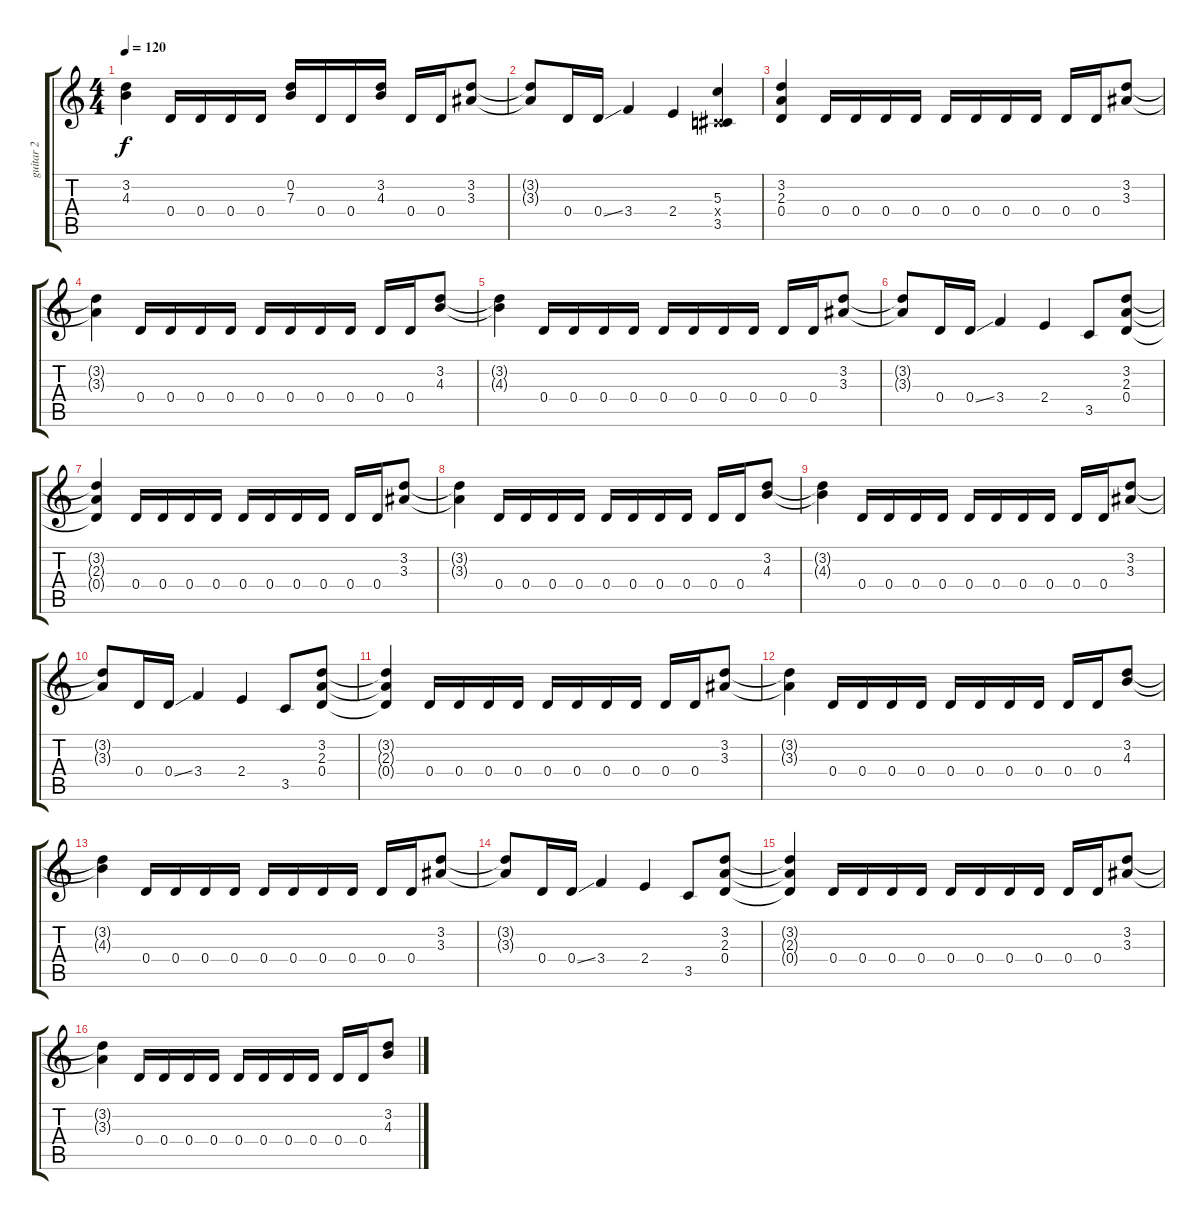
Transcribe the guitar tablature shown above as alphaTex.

\track ("guitar 2" "guitar 2") {instrument distortionguitar}
\staff {score tabs}
\tuning (E4 B3 G3 D3 A2 E2) {hide}
\ts (4 4)
\tempo 120
\clef g2
\ks c
(3.2{t} 4.3{t}).4{dy f} 0.4.16 0.4.16 0.4.16 0.4.16 (0.2 7.3).16 0.4.16 0.4.16 (3.2 4.3).16 0.4.16 0.4.16 (3.2 3.3).8 |
(3.2{t} 3.3{t}).8 0.4.16 0.4{ss}.16 3.4.4 2.4.4 (5.3 -1.4{x} 3.5).4 |
(3.2 2.3 0.4).4 0.4.16 0.4.16 0.4.16 0.4.16 0.4.16 0.4.16 0.4.16 0.4.16 0.4.16 0.4.16 (3.2 3.3).8 |
(3.2{t} 3.3{t}).4 0.4.16 0.4.16 0.4.16 0.4.16 0.4.16 0.4.16 0.4.16 0.4.16 0.4.16 0.4.16 (3.2 4.3).8 |
(3.2{t} 4.3{t}).4 0.4.16 0.4.16 0.4.16 0.4.16 0.4.16 0.4.16 0.4.16 0.4.16 0.4.16 0.4.16 (3.2 3.3).8 |
(3.2{t} 3.3{t}).8 0.4.16 0.4{ss}.16 3.4.4 2.4.4 3.5.8 (3.2 2.3 0.4).8 |
(3.2{t} 2.3{t} 0.4{t}).4 0.4.16 0.4.16 0.4.16 0.4.16 0.4.16 0.4.16 0.4.16 0.4.16 0.4.16 0.4.16 (3.2 3.3).8 |
(3.2{t} 3.3{t}).4 0.4.16 0.4.16 0.4.16 0.4.16 0.4.16 0.4.16 0.4.16 0.4.16 0.4.16 0.4.16 (3.2 4.3).8 |
(3.2{t} 4.3{t}).4 0.4.16 0.4.16 0.4.16 0.4.16 0.4.16 0.4.16 0.4.16 0.4.16 0.4.16 0.4.16 (3.2 3.3).8 |
(3.2{t} 3.3{t}).8 0.4.16 0.4{ss}.16 3.4.4 2.4.4 3.5.8 (3.2 2.3 0.4).8 |
(3.2{t} 2.3{t} 0.4{t}).4 0.4.16 0.4.16 0.4.16 0.4.16 0.4.16 0.4.16 0.4.16 0.4.16 0.4.16 0.4.16 (3.2 3.3).8 |
(3.2{t} 3.3{t}).4 0.4.16 0.4.16 0.4.16 0.4.16 0.4.16 0.4.16 0.4.16 0.4.16 0.4.16 0.4.16 (3.2 4.3).8 |
(3.2{t} 4.3{t}).4 0.4.16 0.4.16 0.4.16 0.4.16 0.4.16 0.4.16 0.4.16 0.4.16 0.4.16 0.4.16 (3.2 3.3).8 |
(3.2{t} 3.3{t}).8 0.4.16 0.4{ss}.16 3.4.4 2.4.4 3.5.8 (3.2 2.3 0.4).8 |
(3.2{t} 2.3{t} 0.4{t}).4 0.4.16 0.4.16 0.4.16 0.4.16 0.4.16 0.4.16 0.4.16 0.4.16 0.4.16 0.4.16 (3.2 3.3).8 |
(3.2{t} 3.3{t}).4 0.4.16 0.4.16 0.4.16 0.4.16 0.4.16 0.4.16 0.4.16 0.4.16 0.4.16 0.4.16 (3.2 4.3).8
